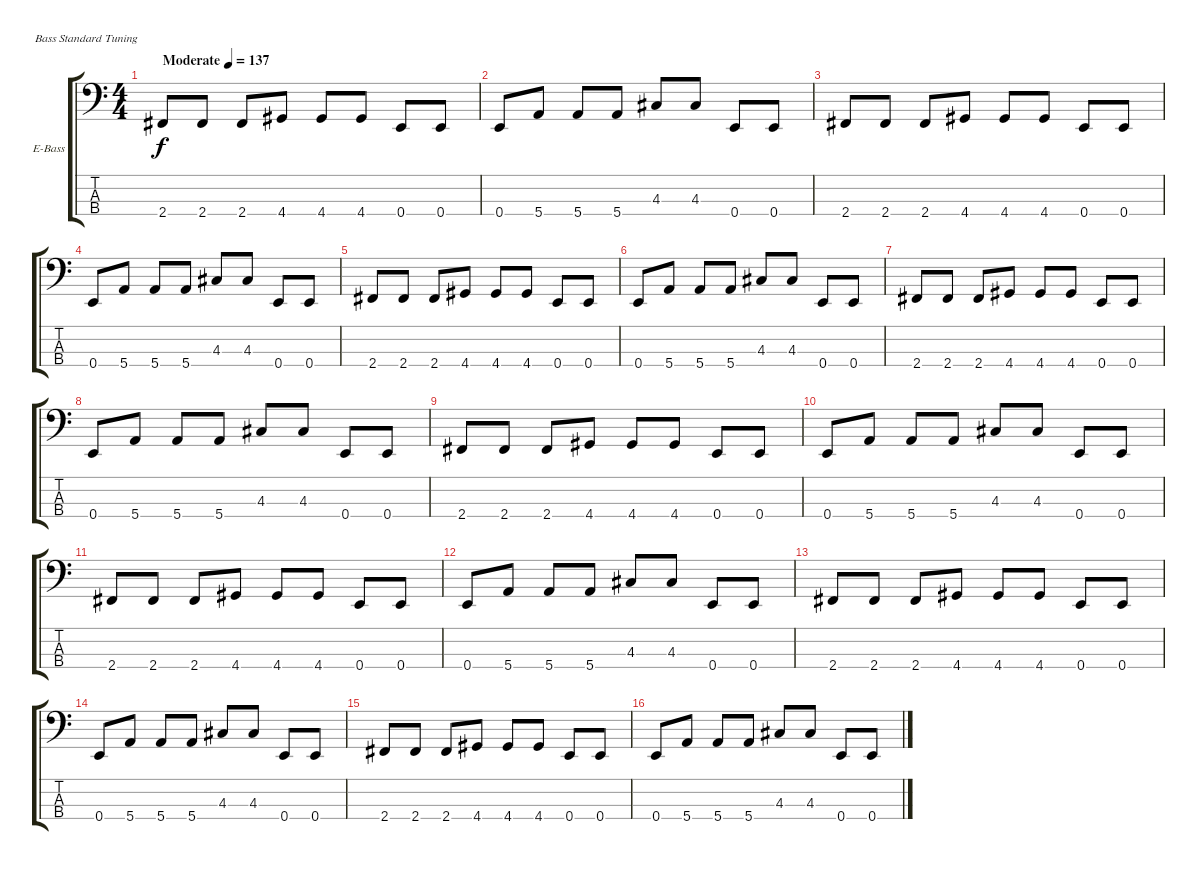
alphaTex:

\bracketExtendMode groupsimilarinstruments
\firstSystemTrackNameOrientation horizontal
\otherSystemsTrackNameOrientation horizontal
\track ("Scott Roger (Bass)" "E-Bass") {instrument electricbasspick}
\staff {score tabs}
\tuning (G2 D2 A1 E1)
\ts (4 4)
\beaming (8 2 2 2 2)
\tempo (137 "Moderate")
\clef f4
\ks c
2.4.8{dy f instrument electricbasspick} 2.4.8 2.4.8 4.4.8 4.4.8 4.4.8 0.4.8 0.4.8 |
0.4.8 5.4.8 5.4.8 5.4.8 4.3.8 4.3.8 0.4.8 0.4.8 |
2.4.8 2.4.8 2.4.8 4.4.8 4.4.8 4.4.8 0.4.8 0.4.8 |
0.4.8 5.4.8 5.4.8 5.4.8 4.3.8 4.3.8 0.4.8 0.4.8 |
2.4.8 2.4.8 2.4.8 4.4.8 4.4.8 4.4.8 0.4.8 0.4.8 |
0.4.8 5.4.8 5.4.8 5.4.8 4.3.8 4.3.8 0.4.8 0.4.8 |
2.4.8 2.4.8 2.4.8 4.4.8 4.4.8 4.4.8 0.4.8 0.4.8 |
0.4.8 5.4.8 5.4.8 5.4.8 4.3.8 4.3.8 0.4.8 0.4.8 |
2.4.8 2.4.8 2.4.8 4.4.8 4.4.8 4.4.8 0.4.8 0.4.8 |
0.4.8 5.4.8 5.4.8 5.4.8 4.3.8 4.3.8 0.4.8 0.4.8 |
2.4.8 2.4.8 2.4.8 4.4.8 4.4.8 4.4.8 0.4.8 0.4.8 |
0.4.8 5.4.8 5.4.8 5.4.8 4.3.8 4.3.8 0.4.8 0.4.8 |
2.4.8 2.4.8 2.4.8 4.4.8 4.4.8 4.4.8 0.4.8 0.4.8 |
0.4.8 5.4.8 5.4.8 5.4.8 4.3.8 4.3.8 0.4.8 0.4.8 |
2.4.8 2.4.8 2.4.8 4.4.8 4.4.8 4.4.8 0.4.8 0.4.8 |
0.4.8 5.4.8 5.4.8 5.4.8 4.3.8 4.3.8 0.4.8 0.4.8
